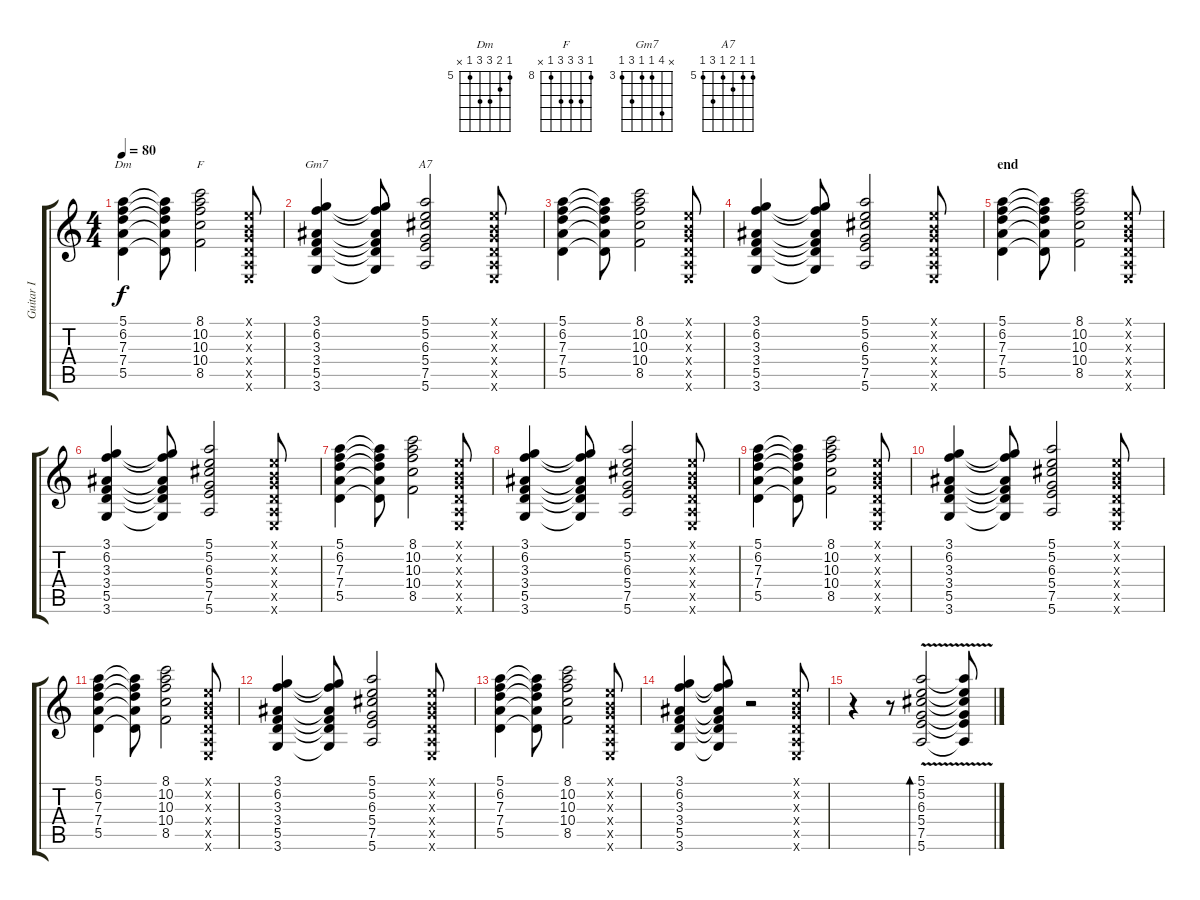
\track ("Guitar I" "Guitar I") {instrument acousticguitarnylon}
\staff {score tabs}
\tuning (E4 B3 G3 D3 A2 E2) {hide}
\chord ("Dm" 5 6 7 7 5 x) {firstfret 5}
\chord ("F" 8 10 10 10 8 x) {firstfret 8}
\chord ("Gm7" x 6 3 3 5 3) {firstfret 3}
\chord ("A7" 5 5 6 5 7 5) {firstfret 5}
\ts (4 4)
\tempo 80
\clef g2
\ks c
(5.1 6.2 7.3 7.4 5.5).4{ch "Dm" dy f} (5.1{t} 6.2{t} 7.3{t} 7.4{t} 5.5{t}).8 (8.1 10.2 10.3 10.4 8.5).2{ch "F"} (0.1{x} 0.2{x} 0.3{x} 0.4{x} 0.5{x} 0.6{x}).8 |
(3.1 6.2 3.3 3.4 5.5 3.6).4{ch "Gm7"} (3.1{t} 6.2{t} 3.3{t} 3.4{t} 5.5{t} 3.6{t}).8 (5.1 5.2 6.3 5.4 7.5 5.6).2{ch "A7"} (0.1{x} 0.2{x} 0.3{x} 0.4{x} 0.5{x} 0.6{x}).8 |
(5.1 6.2 7.3 7.4 5.5).4 (5.1{t} 6.2{t} 7.3{t} 7.4{t} 5.5{t}).8 (8.1 10.2 10.3 10.4 8.5).2 (0.1{x} 0.2{x} 0.3{x} 0.4{x} 0.5{x} 0.6{x}).8 |
(3.1 6.2 3.3 3.4 5.5 3.6).4 (3.1{t} 6.2{t} 3.3{t} 3.4{t} 5.5{t} 3.6{t}).8 (5.1 5.2 6.3 5.4 7.5 5.6).2 (0.1{x} 0.2{x} 0.3{x} 0.4{x} 0.5{x} 0.6{x}).8 |
\section ("" "end")
(5.1 6.2 7.3 7.4 5.5).4 (5.1{t} 6.2{t} 7.3{t} 7.4{t} 5.5{t}).8 (8.1 10.2 10.3 10.4 8.5).2 (0.1{x} 0.2{x} 0.3{x} 0.4{x} 0.5{x} 0.6{x}).8 |
(3.1 6.2 3.3 3.4 5.5 3.6).4 (3.1{t} 6.2{t} 3.3{t} 3.4{t} 5.5{t} 3.6{t}).8 (5.1 5.2 6.3 5.4 7.5 5.6).2 (0.1{x} 0.2{x} 0.3{x} 0.4{x} 0.5{x} 0.6{x}).8 |
(5.1 6.2 7.3 7.4 5.5).4 (5.1{t} 6.2{t} 7.3{t} 7.4{t} 5.5{t}).8 (8.1 10.2 10.3 10.4 8.5).2 (0.1{x} 0.2{x} 0.3{x} 0.4{x} 0.5{x} 0.6{x}).8 |
(3.1 6.2 3.3 3.4 5.5 3.6).4 (3.1{t} 6.2{t} 3.3{t} 3.4{t} 5.5{t} 3.6{t}).8 (5.1 5.2 6.3 5.4 7.5 5.6).2 (0.1{x} 0.2{x} 0.3{x} 0.4{x} 0.5{x} 0.6{x}).8 |
(5.1 6.2 7.3 7.4 5.5).4 (5.1{t} 6.2{t} 7.3{t} 7.4{t} 5.5{t}).8 (8.1 10.2 10.3 10.4 8.5).2 (0.1{x} 0.2{x} 0.3{x} 0.4{x} 0.5{x} 0.6{x}).8 |
(3.1 6.2 3.3 3.4 5.5 3.6).4 (3.1{t} 6.2{t} 3.3{t} 3.4{t} 5.5{t} 3.6{t}).8 (5.1 5.2 6.3 5.4 7.5 5.6).2 (0.1{x} 0.2{x} 0.3{x} 0.4{x} 0.5{x} 0.6{x}).8 |
(5.1 6.2 7.3 7.4 5.5).4 (5.1{t} 6.2{t} 7.3{t} 7.4{t} 5.5{t}).8 (8.1 10.2 10.3 10.4 8.5).2 (0.1{x} 0.2{x} 0.3{x} 0.4{x} 0.5{x} 0.6{x}).8 |
(3.1 6.2 3.3 3.4 5.5 3.6).4 (3.1{t} 6.2{t} 3.3{t} 3.4{t} 5.5{t} 3.6{t}).8 (5.1 5.2 6.3 5.4 7.5 5.6).2 (0.1{x} 0.2{x} 0.3{x} 0.4{x} 0.5{x} 0.6{x}).8 |
(5.1 6.2 7.3 7.4 5.5).4 (5.1{t} 6.2{t} 7.3{t} 7.4{t} 5.5{t}).8 (8.1 10.2 10.3 10.4 8.5).2 (0.1{x} 0.2{x} 0.3{x} 0.4{x} 0.5{x} 0.6{x}).8 |
(3.1 6.2 3.3 3.4 5.5 3.6).4 (3.1{t} 6.2{t} 3.3{t} 3.4{t} 5.5{t} 3.6{t}).8 r.2 (0.1{x} 0.2{x} 0.3{x} 0.4{x} 0.5{x} 0.6{x}).8 |
r.4 r.8 (5.1{v} 5.2 6.3 5.4 7.5 5.6).2{bd 240} (5.1{t} 5.2{t} 6.3{t} 5.4{t} 7.5{t} 5.6{t}).8
